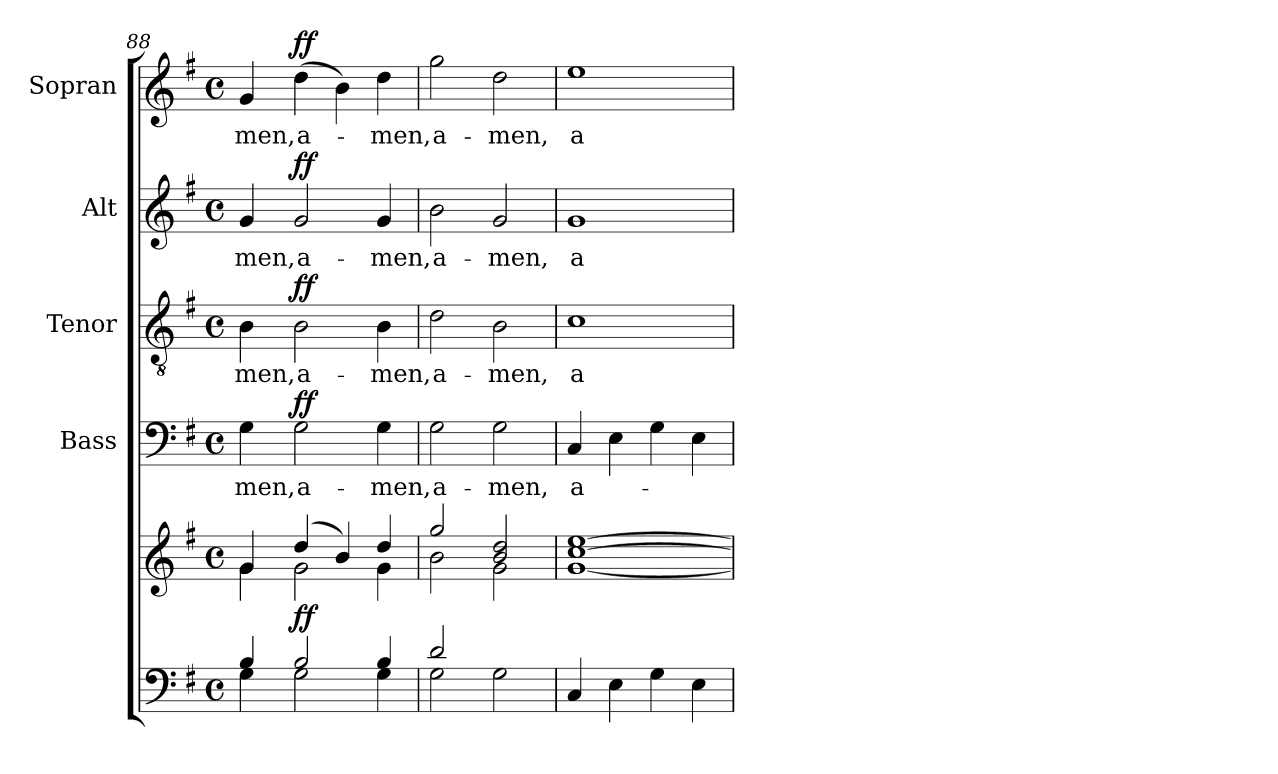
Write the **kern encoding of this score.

**kern	**kern	**dynam	**kern	**text	**dynam	**kern	**text	**dynam	**kern	**text	**dynam	**kern	**text	**dynam
*part5	*part5	*part5	*part4	*part4	*part4	*part3	*part3	*part3	*part2	*part2	*part2	*part1	*part1	*part1
*staff6	*staff5	*staff5/6	*staff4	*staff4	*staff4	*staff3	*staff3	*staff3	*staff2	*staff2	*staff2	*staff1	*staff1	*staff1
*	*	*	*I"Bass	*	*	*I"Tenor	*	*	*I"Alt	*	*	*I"Sopran	*	*
*	*	*	*I'B.	*	*	*I'T.	*	*	*I'A.	*	*	*I'S.	*	*
*clefF4	*clefG2	*	*clefF4	*	*	*clefGv2	*	*	*clefG2	*	*	*clefG2	*	*
*k[f#]	*k[f#]	*	*k[f#]	*	*	*k[f#]	*	*	*k[f#]	*	*	*k[f#]	*	*
*G:	*G:	*	*G:	*	*	*G:	*	*	*G:	*	*	*G:	*	*
*M4/4	*M4/4	*	*M4/4	*	*	*M4/4	*	*	*M4/4	*	*	*M4/4	*	*
*met(c)	*met(c)	*	*met(c)	*	*	*met(c)	*	*	*met(c)	*	*	*met(c)	*	*
=88	=88	=88	=88	=88	=88	=88	=88	=88	=88	=88	=88	=88	=88	=88
*^	*^	*	*	*	*	*	*	*	*	*	*	*	*	*
!	!	!	!	!	!	!LO:LY:b	!	!	!LO:LY:b	!	!	!LO:LY:b	!	!	!LO:LY:b	!
4B/	4G\	4g/	4g\	.	4G\	-men,	.	4B\	-men,	.	4g/	-men,	.	4g/	-men,	.
!	!	!	!	!LO:DY:b	!	!LO:LY:b	!LO:DY:a	!	!LO:LY:b	!LO:DY:a	!	!LO:LY:b	!LO:DY:a	!	!LO:LY:b	!LO:DY:a
2B/	2G\	(4dd/	2g\	ff	2G\	a-	ff	2B\	a-	ff	2g/	a-	ff	(>4dd\	a-	ff
.	.	4b/)	.	.	.	.	.	.	.	.	.	.	.	4b\)	.	.
!	!	!	!	!	!	!LO:LY:b	!	!	!LO:LY:b	!	!	!LO:LY:b	!	!	!LO:LY:b	!
4B/	4G\	4dd/	4g\	.	4G\	-men,	.	4B\	-men,	.	4g/	-men,	.	4dd\	-men,	.
=89	=89	=89	=89	=89	=89	=89	=89	=89	=89	=89	=89	=89	=89	=89	=89	=89
!	!	!	!	!	!	!LO:LY:b	!	!	!LO:LY:b	!	!	!LO:LY:b	!	!	!LO:LY:b	!
2d/	2G\	2gg/	2b\	.	2G\	a-	.	2d\	a-	.	2b\	a-	.	2gg\	a-	.
!	!	!	!	!	!	!LO:LY:b	!	!	!LO:LY:b	!	!	!LO:LY:b	!	!	!LO:LY:b	!
2ryy	2G\	2b/ 2dd/	2g\	.	2G\	-men,	.	2B\	-men,	.	2g/	-men,	.	2dd\	-men,	.
=90	=90	=90	=90	=90	=90	=90	=90	=90	=90	=90	=90	=90	=90	=90	=90	=90
!	!	!	!	!	!	!LO:LY:b	!	!	!LO:LY:b	!	!	!LO:LY:b	!	!	!LO:LY:b	!
*v	*v	*	*	*	*	*	*	*	*	*	*	*	*	*	*	*
4C/	[>1cc [>1ee	[<1g	.	4C/	a-	.	1c	a-	.	1g	a-	.	1ee	a-	.
4E\	.	.	.	4E\	.	.	.	.	.	.	.	.	.	.	.
4G\	.	.	.	4G\	.	.	.	.	.	.	.	.	.	.	.
4E\	.	.	.	4E\	.	.	.	.	.	.	.	.	.	.	.
*	*v	*v	*	*	*	*	*	*	*	*	*	*	*	*	*
=	=	=	=	=	=	=	=	=	=	=	=	=	=	=
*-	*-	*-	*-	*-	*-	*-	*-	*-	*-	*-	*-	*-	*-	*-
